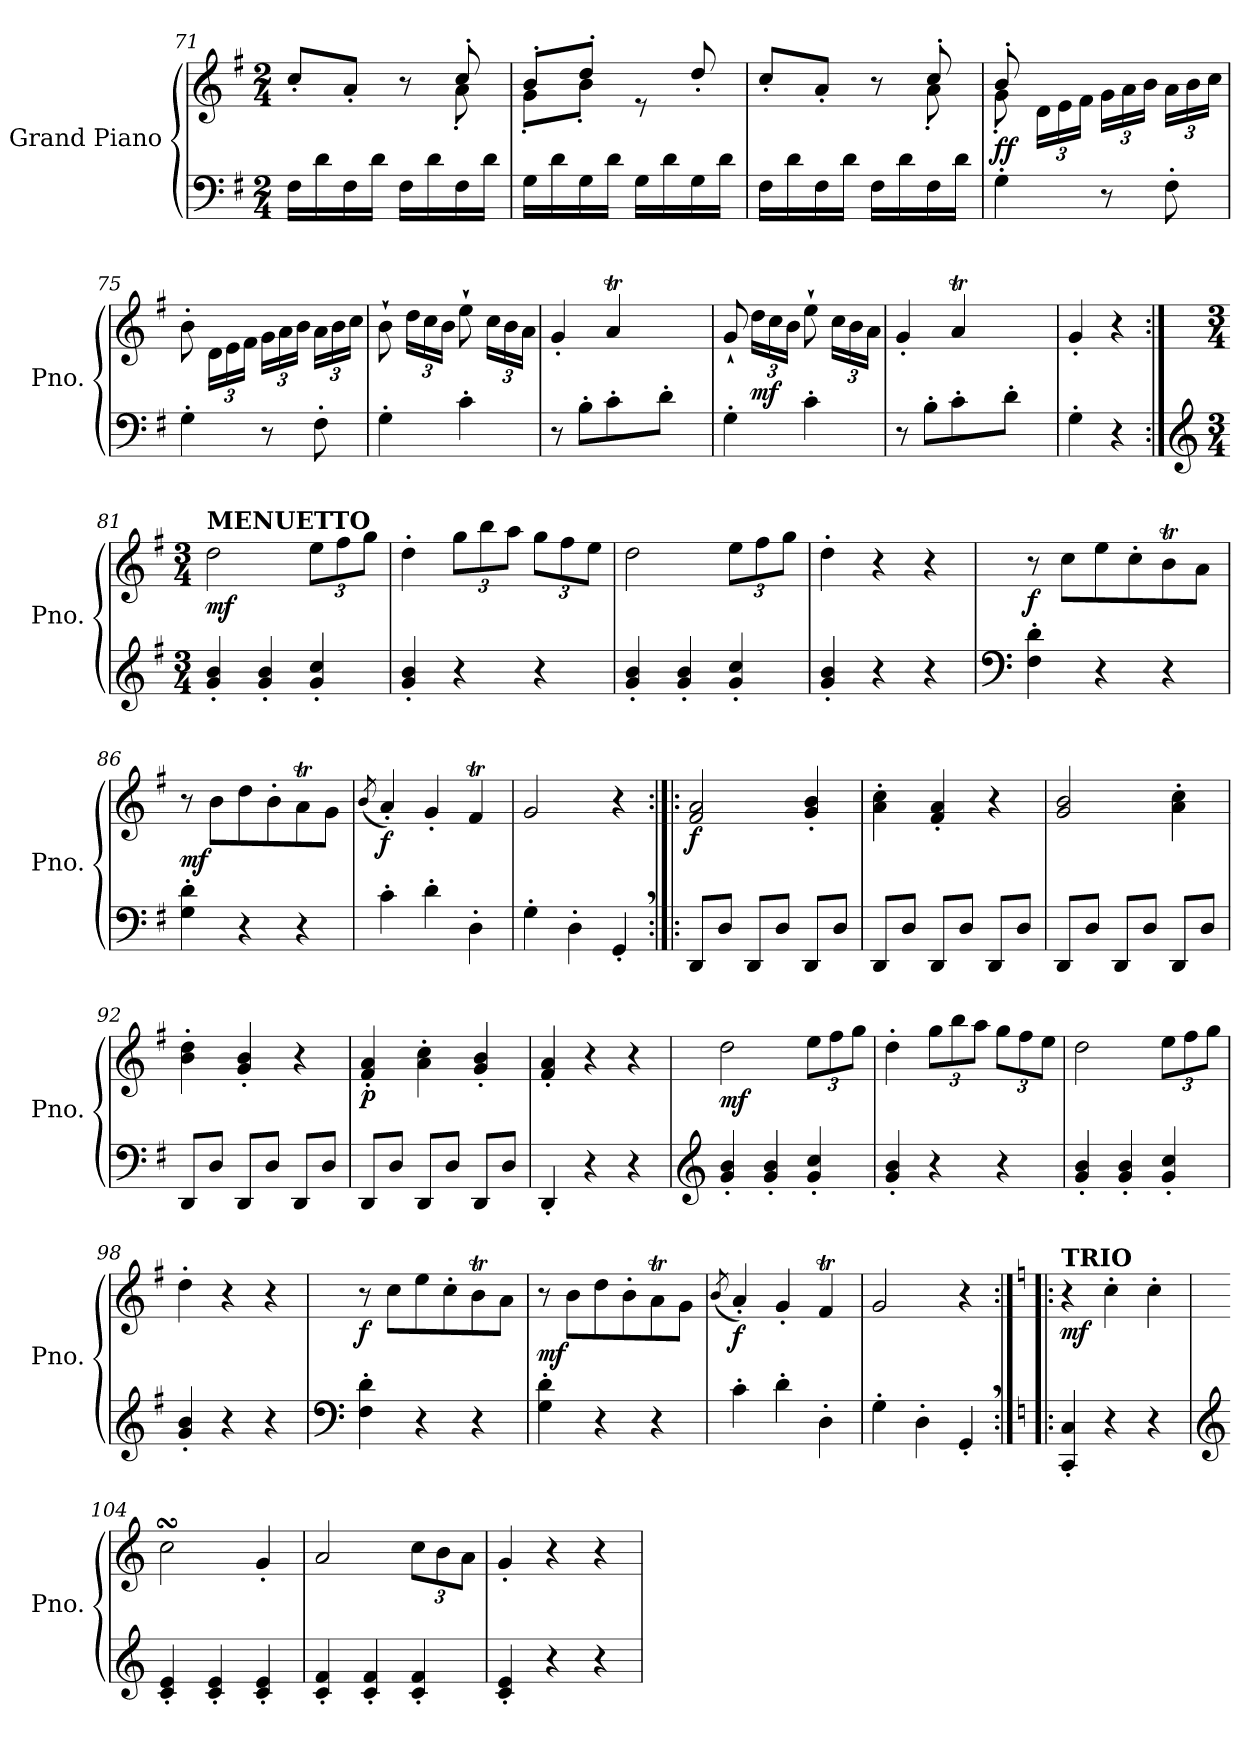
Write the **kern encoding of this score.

**kern	**kern	**dynam
*part1	*part1	*part1
*staff2	*staff1	*staff1/2
*I"Grand Piano	*	*
*I'Pno.	*	*
!!LO:LB:g=z
*clefF4	*clefG2	*
*k[f#]	*k[f#]	*
*M2/4	*M2/4	*
=71	=71	=71
*	*^	*
16F#\LL	8cc'/L	4.ryy	.
16d\	.	.	.
16F#\	8a'/J	.	.
16d\JJ	.	.	.
16F#\LL	8r	.	.
16d\	.	.	.
16F#\	8cc'/	8a'\	.
16d\JJ	.	.	.
=72	=72	=72	=72
16G\LL	8b'/L	8g'\L	.
16d\	.	.	.
16G\	8dd'/J	8b'\J	.
16d\JJ	.	.	.
16G\LL	8re	4ryy	.
16d\	.	.	.
16G\	8dd'/	.	.
16d\JJ	.	.	.
=73	=73	=73	=73
16F#\LL	8cc'/L	4.ryy	.
16d\	.	.	.
16F#\	8a'/J	.	.
16d\JJ	.	.	.
16F#\LL	8r	.	.
16d\	.	.	.
16F#\	8cc'/	8a'\	.
16d\JJ	.	.	.
=74	=74	=74	=74
!	!	!	!LO:DY:b
4G'\	8b'/	8g'\	ff
*	*Xbrackettup	*	*
.	24d\LL	4.ryy	.
.	24e\	.	.
.	24f#\JJ	.	.
8r	24g\LL	.	.
.	24a\	.	.
.	24b\JJ	.	.
8F#'\	24a\LL	.	.
.	24b\	.	.
.	24cc\JJ	.	.
*	*v	*v	*
=75	=75	=75
4G'\	8b'\	.
.	24d\LL	.
.	24e\	.
.	24f#\JJ	.
8r	24g\LL	.
.	24a\	.
.	24b\JJ	.
8F#'\	24a\LL	.
.	24b\	.
.	24cc\JJ	.
!!LO:LB:g=z
=76	=76	=76
4G'\	8b`\	.
.	24dd\LL	.
.	24cc\	.
.	24b\JJ	.
4c'\	8ee`\	.
.	24cc\LL	.
.	24b\	.
.	24a\JJ	.
=77	=77	=77
*	*^	*
8r	4g'/	4ryy	.
8B'\L	.	.	.
*	*	*Xtuplet	*
8c'\	4aT/	24b!LLyy	.
.	.	24a!yy	.
.	.	24b!yy	.
8d'\J	.	24a!yy	.
.	.	24b!yy	.
.	.	24a!JJyy	.
*	*v	*v	*
=78	=78	=78
4G'\	8g`/	.
*	*tuplet	*
!	!	!LO:DY:b
.	24dd\LL	mf
.	24cc\	.
.	24b\JJ	.
4c'\	8ee`\	.
.	24cc\LL	.
.	24b\	.
.	24a\JJ	.
=79	=79	=79
*	*^	*
8r	4g'/	4ryy	.
8B'\L	.	.	.
*	*	*Xtuplet	*
8c'\	4aT/	24b!LLyy	.
.	.	24a!yy	.
.	.	24b!yy	.
8d'\J	.	24a!yy	.
.	.	24b!yy	.
.	.	24a!JJyy	.
*	*v	*v	*
=80	=80	=80
4G'\	4g'/	.
4r	4r	.
!!LO:PB:g=z
=81:|!	=81:|!	=81:|!
*clefG2	*	*
*M3/4	*M3/4	*
!	!LO:TX:a:B:t=MENUETTO	!
!	!	!LO:DY:b
4g/' 4b/'	2dd\	mf
4g/' 4b/'	.	.
*	*tuplet	*
4g/' 4cc/'	12ee\L	.
.	12ff#\	.
.	12gg\J	.
=82	=82	=82
4g/' 4b/'	4dd'\	.
4r	12gg\L	.
.	12bb\	.
.	12aa\J	.
4r	12gg\L	.
.	12ff#\	.
.	12ee\J	.
=83	=83	=83
4g/' 4b/'	2dd\	.
4g/' 4b/'	.	.
4g/' 4cc/'	12ee\L	.
.	12ff#\	.
.	12gg\J	.
=84	=84	=84
4g/' 4b/'	4dd'\	.
4r	4r	.
4r	4r	.
!!LO:LB:g=z
=85	=85	=85
*clefF4	*	*
!	!	!LO:DY:b
4F#\' 4d\'	8r	f
.	8cc\L	.
4r	8ee\	.
.	8cc'\	.
4r	8bt\	.
.	8a\J	.
=86	=86	=86
!	!	!LO:DY:b
4G\' 4d\'	8r	mf
.	8b\L	.
4r	8dd\	.
.	8b'\	.
4r	8aT\	.
.	8g\J	.
=87	=87	=87
.	(8qb/	.
!	!	!LO:DY:b
4c'\	4a'/)	f
4d'\	4g'/	.
4D'\	4f#t/	.
=88	=88	=88
4G'\	2g/	.
4D'\	.	.
4GG',/	4r	.
!!LO:LB:g=z
=89:|!|:	=89:|!|:	=89:|!|:
!	!	!LO:DY:b
8DD/L	2f#/ 2a/	f
8D/J	.	.
8DD/L	.	.
8D/J	.	.
8DD/L	4g/' 4b/'	.
8D/J	.	.
=90	=90	=90
8DD/L	4a\' 4cc\'	.
8D/J	.	.
8DD/L	4f#/' 4a/'	.
8D/J	.	.
8DD/L	4r	.
8D/J	.	.
=91	=91	=91
8DD/L	2g/ 2b/	.
8D/J	.	.
8DD/L	.	.
8D/J	.	.
8DD/L	4a\' 4cc\'	.
8D/J	.	.
=92	=92	=92
8DD/L	4b\' 4dd\'	.
8D/J	.	.
8DD/L	4g/' 4b/'	.
8D/J	.	.
8DD/L	4r	.
8D/J	.	.
=93	=93	=93
!	!	!LO:DY:b
8DD/L	4f#/' 4a/'	p
8D/J	.	.
8DD/L	4a\' 4cc\'	.
8D/J	.	.
8DD/L	4g/' 4b/'	.
8D/J	.	.
!!LO:LB:g=z
=94	=94	=94
4DD'/	4f#/' 4a/'	.
4r	4r	.
4r	4r	.
=95	=95	=95
*clefG2	*	*
!	!	!LO:DY:b
4g/' 4b/'	2dd\	mf
4g/' 4b/'	.	.
4g/' 4cc/'	12ee\L	.
.	12ff#\	.
.	12gg\J	.
=96	=96	=96
4g/' 4b/'	4dd'\	.
4r	12gg\L	.
.	12bb\	.
.	12aa\J	.
4r	12gg\L	.
.	12ff#\	.
.	12ee\J	.
=97	=97	=97
4g/' 4b/'	2dd\	.
4g/' 4b/'	.	.
4g/' 4cc/'	12ee\L	.
.	12ff#\	.
.	12gg\J	.
=98	=98	=98
4g/' 4b/'	4dd'\	.
4r	4r	.
4r	4r	.
!!LO:LB:g=z
=99	=99	=99
*clefF4	*	*
!	!	!LO:DY:b
4F#\' 4d\'	8r	f
.	8cc\L	.
4r	8ee\	.
.	8cc'\	.
4r	8bt\	.
.	8a\J	.
=100	=100	=100
!	!	!LO:DY:b
4G\' 4d\'	8r	mf
.	8b\L	.
4r	8dd\	.
.	8b'\	.
4r	8aT\	.
.	8g\J	.
=101	=101	=101
.	(8qb/	.
!	!	!LO:DY:b
4c'\	4a'/)	f
4d'\	4g'/	.
4D'\	4f#t/	.
=102	=102	=102
4G'\	2g/	.
4D'\	.	.
4GG',/	4r	.
!!LO:PB:g=z
=103:|!|:	=103:|!|:	=103:|!|:
*k[]	*k[]	*
!	!LO:TX:a:B:t=TRIO	!
!	!	!LO:DY:b
4CC/' 4C/'	4r	mf
4r	4cc'\	.
4r	4cc'\	.
=104	=104	=104
*clefG2	*	*
4c/' 4e/'	2ccsSSs\	.
4c/' 4e/'	.	.
4c/' 4e/'	4g'/	.
=105	=105	=105
4c/' 4f/'	2a/	.
4c/' 4f/'	.	.
4c/' 4f/'	12cc\L	.
.	12b\	.
.	12a\J	.
=106	=106	=106
4c/' 4e/'	4g'/	.
4r	4r	.
4r	4r	.
=	=	=
*-	*-	*-
